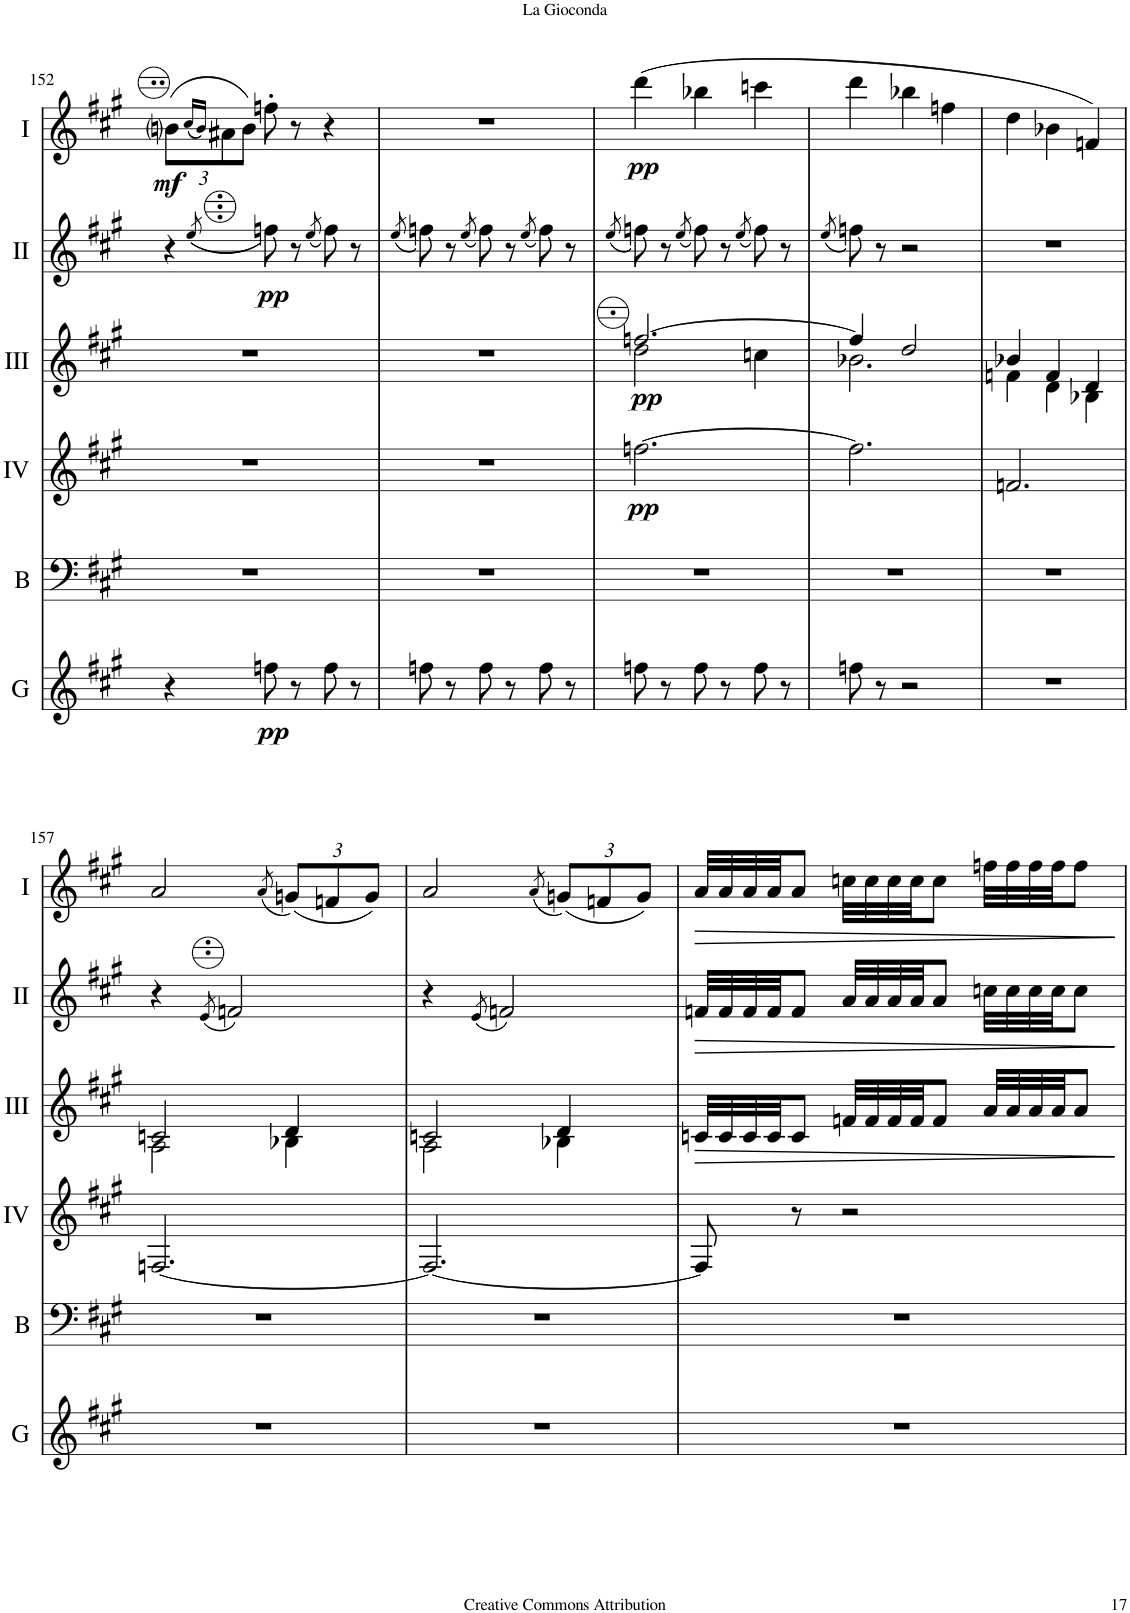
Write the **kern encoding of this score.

**kern	**dynam	**kern	**kern	**dynam	**kern	**dynam	**kern	**dynam	**kern	**dynam
*part6	*part6	*part5	*part4	*part4	*part3	*part3	*part2	*part2	*part1	*part1
*staff6	*staff6	*staff5	*staff4	*staff4	*staff3	*staff3	*staff2	*staff2	*staff1	*staff1
*I"Glock.	*	*I"Bass	*I"Acc. 4	*	*I"Acc. 3	*	*I"Acc. 2	*	*I"Acc. 1	*
*I'G	*	*I'B	*	*	*	*	*	*	*	*
!!LO:PB:g=z
*clefG2	*	*clefF4	*clefG2	*	*clefG2	*	*clefG2	*	*clefG2	*
*Trd-14c-24	*	*Trd7c12	*Trd7c12	*	*	*	*	*	*	*
*k[f#c#g#]	*	*k[f#c#g#]	*k[f#c#g#]	*	*k[f#c#g#]	*	*k[f#c#g#]	*	*k[f#c#g#]	*
*M3/4	*	*M3/4	*M3/4	*	*M3/4	*	*M3/4	*	*M3/4	*
*	*	*	*	*	*	*	*	*	*Xbrackettup	*
=152	=152	=152	=152	=152	=152	=152	=152	=152	=152	=152
!	!	!	!	!	!	!	!	!	!	!LO:DY:b
4r	.	2.r	2.r	.	2.r	.	4r	.	(12bni\L	mf
.	.	.	.	.	.	.	.	.	(16qcc#/LL	.
.	.	.	.	.	.	.	.	.	16qb/JJ)	.
.	.	.	.	.	.	.	.	.	12a#X\	.
.	.	.	.	.	.	.	.	.	12b\J)	.
.	.	.	.	.	.	.	((8qe/	.	.	.
!	!LO:DY:b	!	!	!	!	!	!	!LO:DY:b	!	!
8ffn\	pp	.	.	.	.	.	8fn\))	pp	8ffn'\	.
8r	.	.	.	.	.	.	8r	.	8r	.
.	.	.	.	.	.	.	(8qe/	.	.	.
8ff\	.	.	.	.	.	.	8f\)	.	4r	.
8r	.	.	.	.	.	.	8r	.	.	.
=153	=153	=153	=153	=153	=153	=153	=153	=153	=153	=153
.	.	.	.	.	.	.	(8qe/	.	.	.
8ffn\	.	2.r	2.r	.	2.r	.	8fn\)	.	2.r	.
8r	.	.	.	.	.	.	8r	.	.	.
.	.	.	.	.	.	.	(8qe/	.	.	.
8ff\	.	.	.	.	.	.	8f\)	.	.	.
8r	.	.	.	.	.	.	8r	.	.	.
.	.	.	.	.	.	.	(8qe/	.	.	.
8ff\	.	.	.	.	.	.	8f\)	.	.	.
8r	.	.	.	.	.	.	8r	.	.	.
=154	=154	=154	=154	=154	=154	=154	=154	=154	=154	=154
.	.	.	.	.	.	.	(8qe/	.	.	.
*	*	*	*	*	*^	*	*	*	*	*
!	!	!	!	!LO:DY:b	!	!	!LO:DY:b	!	!	!	!LO:DY:b
8ffn\	.	2.r	[2.ffn\	pp	[2.ffn/	2dd\	pp	8fn\)	.	(4ddd\	pp
8r	.	.	.	.	.	.	.	8r	.	.	.
.	.	.	.	.	.	.	.	(8qe/	.	.	.
8ff\	.	.	.	.	.	.	.	8f\)	.	4bb-X\	.
8r	.	.	.	.	.	.	.	8r	.	.	.
.	.	.	.	.	.	.	.	(8qe/	.	.	.
8ff\	.	.	.	.	.	4ccn\	.	8f\)	.	4cccn\	.
8r	.	.	.	.	.	.	.	8r	.	.	.
=155	=155	=155	=155	=155	=155	=155	=155	=155	=155	=155	=155
.	.	.	.	.	.	.	.	(8qe/	.	.	.
8ffn\	.	2.r	2.ff\]	.	4ff/]	2.b-X\	.	8fn\)	.	4ddd\	.
8r	.	.	.	.	.	.	.	8r	.	.	.
2r	.	.	.	.	2dd/	.	.	2r	.	4bb-X\	.
.	.	.	.	.	.	.	.	.	.	4ffn\	.
=156	=156	=156	=156	=156	=156	=156	=156	=156	=156	=156	=156
2.r	.	2.r	2.fn/	.	4b-X/	4fn\	.	2.r	.	4dd\	.
.	.	.	.	.	4f/	4d\	.	.	.	4b-X\	.
.	.	.	.	.	4d/	4B-X\	.	.	.	4fn/)	.
!!LO:LB:g=z
=157	=157	=157	=157	=157	=157	=157	=157	=157	=157	=157	=157
2.r	.	2.r	[2.Fn/	.	2cn/	2A\	.	4r	.	2a/	.
.	.	.	.	.	.	.	.	(8qe/	.	.	.
.	.	.	.	.	.	.	.	2fn/)	.	.	.
.	.	.	.	.	.	.	.	.	.	(8qa/	.
.	.	.	.	.	4d/	4B-X\	.	.	.	(12gn/L)	.
.	.	.	.	.	.	.	.	.	.	12fn/	.
.	.	.	.	.	.	.	.	.	.	12g/J)	.
=158	=158	=158	=158	=158	=158	=158	=158	=158	=158	=158	=158
2.r	.	2.r	2.F/_	.	2cn/	2A\	.	4r	.	2a/	.
.	.	.	.	.	.	.	.	(8qe/	.	.	.
.	.	.	.	.	.	.	.	2fn/)	.	.	.
.	.	.	.	.	.	.	.	.	.	(8qa/	.
.	.	.	.	.	4d/	4B-X\	.	.	.	(12gn/L)	.
.	.	.	.	.	.	.	.	.	.	12fn/	.
.	.	.	.	.	.	.	.	.	.	12g/J)	.
*	*	*	*	*	*v	*v	*	*	*	*	*
=159	=159	=159	=159	=159	=159	=159	=159	=159	=159	=159
!	!	!	!	!	!	!LO:HP:b	!	!LO:HP:b	!	!LO:HP:b
2.r	.	2.r	8F/]	.	32cn/LLL	>	32fn/LLL	>	32a/LLL	>
.	.	.	.	.	32c/	.	32f/	.	32a/	.
.	.	.	.	.	32c/	.	32f/	.	32a/	.
.	.	.	.	.	32c/JJ	.	32f/JJ	.	32a/JJ	.
.	.	.	8r	.	8c/J	.	8f/J	.	8a/J	.
.	.	.	2r	.	32fn/LLL	.	32a/LLL	.	32ccn\LLL	.
.	.	.	.	.	32f/	.	32a/	.	32cc\	.
.	.	.	.	.	32f/	.	32a/	.	32cc\	.
.	.	.	.	.	32f/JJ	.	32a/JJ	.	32cc\JJ	.
.	.	.	.	.	8f/J	.	8a/J	.	8cc\J	.
.	.	.	.	.	32a/LLL	.	32ccn\LLL	.	32ffn\LLL	.
.	.	.	.	.	32a/	.	32cc\	.	32ff\	.
.	.	.	.	.	32a/	.	32cc\	.	32ff\	.
.	.	.	.	.	32a/JJ	.	32cc\JJ	.	32ff\JJ	.
.	.	.	.	.	8a/J	.	8cc\J	.	8ff\J	.
.	.	.	.	.	.	]	.	]	.	]
=	=	=	=	=	=	=	=	=	=	=
*-	*-	*-	*-	*-	*-	*-	*-	*-	*-	*-
